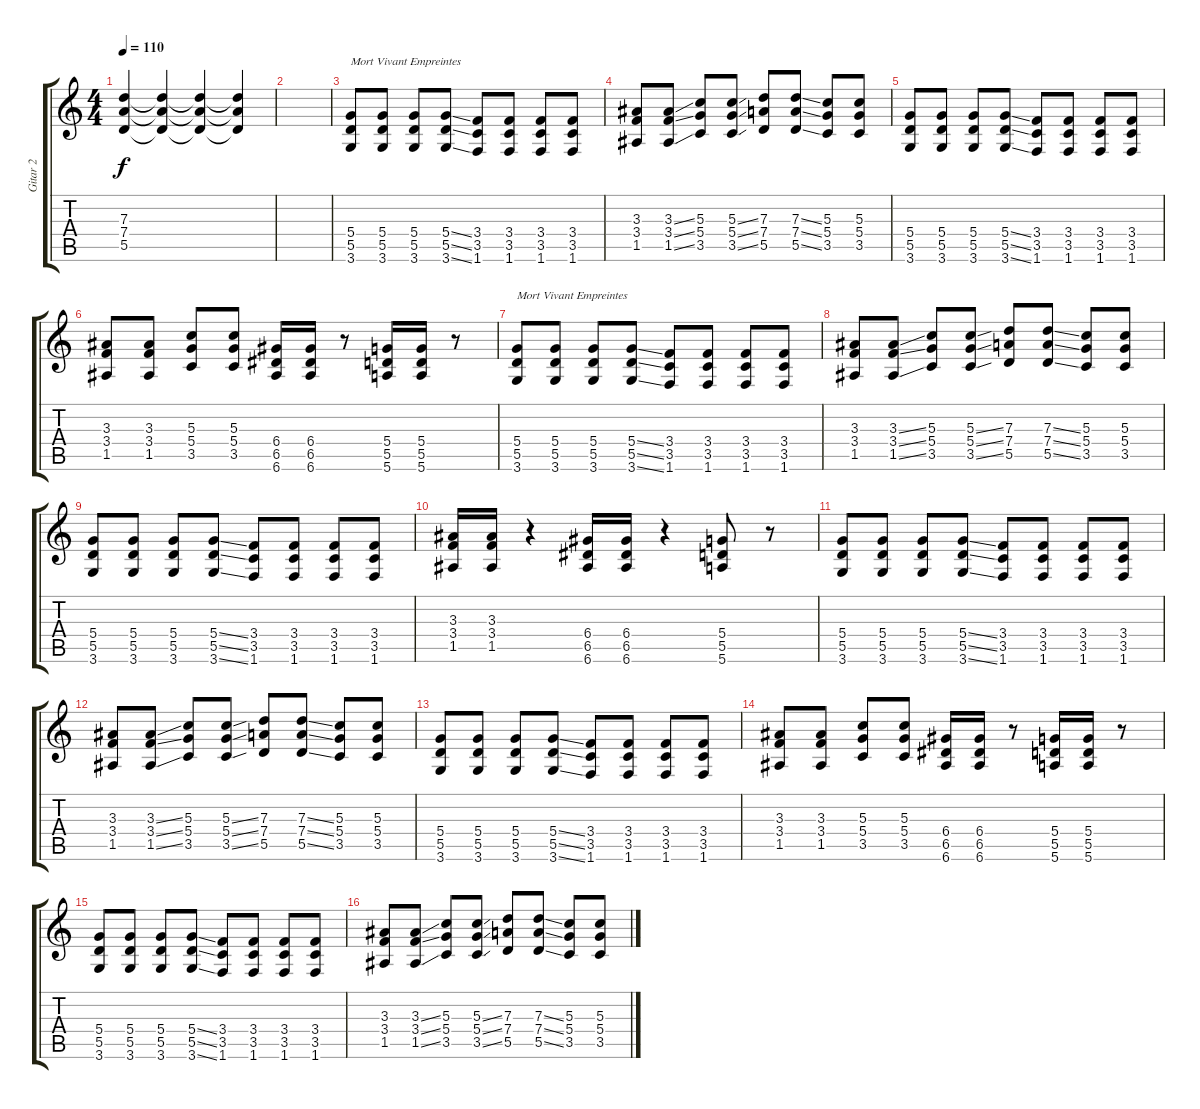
\track ("Gitar 2" "Gitar 2") {instrument distortionguitar}
\staff {score tabs}
\tuning (E4 B3 G3 D3 A2 E2) {hide}
\ts (4 4)
\tempo 110
\clef g2
\ks c
(7.3 7.4 5.5).4{dy f} (7.3{t} 7.4{t} 5.5{t}).4 (7.3{t} 7.4{t} 5.5{t}).4 (7.3{t} 7.4{t} 5.5{t}).4 |
|
(5.4 5.5 3.6).8{txt "Mort Vivant Empreintes"} (5.4 5.5 3.6).8 (5.4 5.5 3.6).8 (5.4{ss} 5.5{ss} 3.6{ss}).8 (3.4 3.5 1.6).8 (3.4 3.5 1.6).8 (3.4 3.5 1.6).8 (3.4 3.5 1.6).8 |
(3.3 3.4 1.5).8 (3.3{ss} 3.4{ss} 1.5{ss}).8 (5.3 5.4 3.5).8 (5.3{ss} 5.4{ss} 3.5{ss}).8 (7.3 7.4 5.5).8 (7.3{ss} 7.4{ss} 5.5{ss}).8 (5.3 5.4 3.5).8 (5.3 5.4 3.5).8 |
(5.4 5.5 3.6).8 (5.4 5.5 3.6).8 (5.4 5.5 3.6).8 (5.4{ss} 5.5{ss} 3.6{ss}).8 (3.4 3.5 1.6).8 (3.4 3.5 1.6).8 (3.4 3.5 1.6).8 (3.4 3.5 1.6).8 |
(3.3 3.4 1.5).8 (3.3 3.4 1.5).8 (5.3 5.4 3.5).8 (5.3 5.4 3.5).8 (6.4 6.5 6.6).16 (6.4 6.5 6.6).16 r.8 (5.4 5.5 5.6).16 (5.4 5.5 5.6).16 r.8 |
(5.4 5.5 3.6).8{txt "Mort Vivant Empreintes"} (5.4 5.5 3.6).8 (5.4 5.5 3.6).8 (5.4{ss} 5.5{ss} 3.6{ss}).8 (3.4 3.5 1.6).8 (3.4 3.5 1.6).8 (3.4 3.5 1.6).8 (3.4 3.5 1.6).8 |
(3.3 3.4 1.5).8 (3.3{ss} 3.4{ss} 1.5{ss}).8 (5.3 5.4 3.5).8 (5.3{ss} 5.4{ss} 3.5{ss}).8 (7.3 7.4 5.5).8 (7.3{ss} 7.4{ss} 5.5{ss}).8 (5.3 5.4 3.5).8 (5.3 5.4 3.5).8 |
(5.4 5.5 3.6).8 (5.4 5.5 3.6).8 (5.4 5.5 3.6).8 (5.4{ss} 5.5{ss} 3.6{ss}).8 (3.4 3.5 1.6).8 (3.4 3.5 1.6).8 (3.4 3.5 1.6).8 (3.4 3.5 1.6).8 |
(3.3 3.4 1.5).16 (3.3 3.4 1.5).16 r.4 (6.4 6.5 6.6).16 (6.4 6.5 6.6).16 r.4 (5.4 5.5 5.6).8 r.8 |
(5.4 5.5 3.6).8 (5.4 5.5 3.6).8 (5.4 5.5 3.6).8 (5.4{ss} 5.5{ss} 3.6{ss}).8 (3.4 3.5 1.6).8 (3.4 3.5 1.6).8 (3.4 3.5 1.6).8 (3.4 3.5 1.6).8 |
(3.3 3.4 1.5).8 (3.3{ss} 3.4{ss} 1.5{ss}).8 (5.3 5.4 3.5).8 (5.3{ss} 5.4{ss} 3.5{ss}).8 (7.3 7.4 5.5).8 (7.3{ss} 7.4{ss} 5.5{ss}).8 (5.3 5.4 3.5).8 (5.3 5.4 3.5).8 |
(5.4 5.5 3.6).8 (5.4 5.5 3.6).8 (5.4 5.5 3.6).8 (5.4{ss} 5.5{ss} 3.6{ss}).8 (3.4 3.5 1.6).8 (3.4 3.5 1.6).8 (3.4 3.5 1.6).8 (3.4 3.5 1.6).8 |
(3.3 3.4 1.5).8 (3.3 3.4 1.5).8 (5.3 5.4 3.5).8 (5.3 5.4 3.5).8 (6.4 6.5 6.6).16 (6.4 6.5 6.6).16 r.8 (5.4 5.5 5.6).16 (5.4 5.5 5.6).16 r.8 |
(5.4 5.5 3.6).8 (5.4 5.5 3.6).8 (5.4 5.5 3.6).8 (5.4{ss} 5.5{ss} 3.6{ss}).8 (3.4 3.5 1.6).8 (3.4 3.5 1.6).8 (3.4 3.5 1.6).8 (3.4 3.5 1.6).8 |
(3.3 3.4 1.5).8 (3.3{ss} 3.4{ss} 1.5{ss}).8 (5.3 5.4 3.5).8 (5.3{ss} 5.4{ss} 3.5{ss}).8 (7.3 7.4 5.5).8 (7.3{ss} 7.4{ss} 5.5{ss}).8 (5.3 5.4 3.5).8 (5.3 5.4 3.5).8
